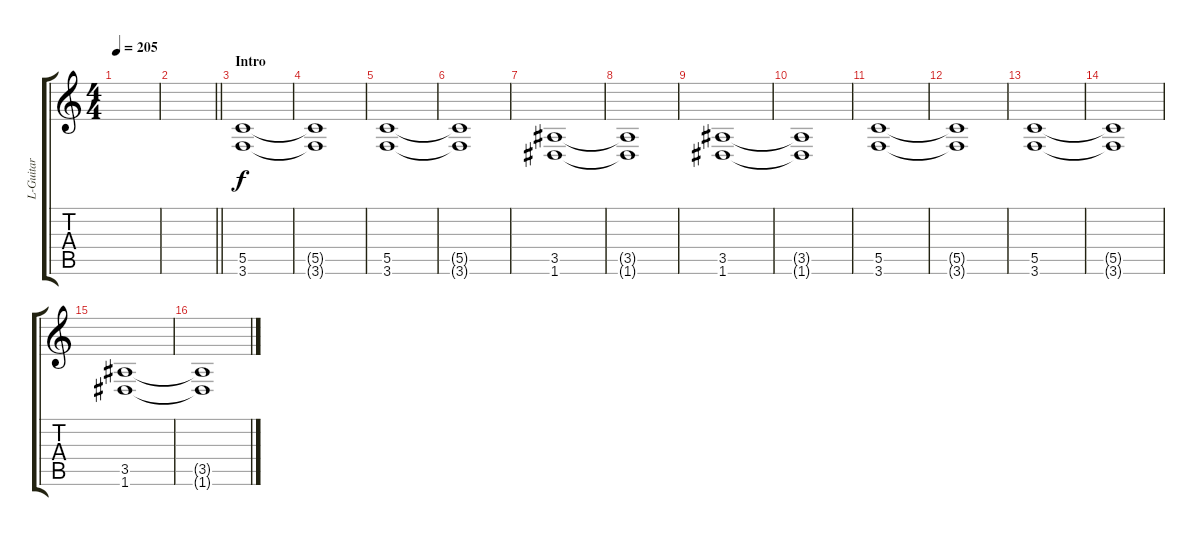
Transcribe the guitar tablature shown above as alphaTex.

\track ("L-Guitar" "L-Guitar") {instrument distortionguitar}
\staff {score tabs}
\tuning (D4 A3 F3 C3 G2 D2) {hide}
\ts (4 4)
\tempo 205
\clef g2
\ks c
|
\barLineRight lightlight
|
\section ("" "Intro")
(5.5 3.6).1 |
(5.5{t} 3.6{t}).1 |
(5.5 3.6).1 |
(5.5{t} 3.6{t}).1 |
(3.5 1.6).1 |
(3.5{t} 1.6{t}).1 |
(3.5 1.6).1 |
(3.5{t} 1.6{t}).1 |
(5.5 3.6).1 |
(5.5{t} 3.6{t}).1 |
(5.5 3.6).1 |
(5.5{t} 3.6{t}).1 |
(3.5 1.6).1 |
(3.5{t} 1.6{t}).1
